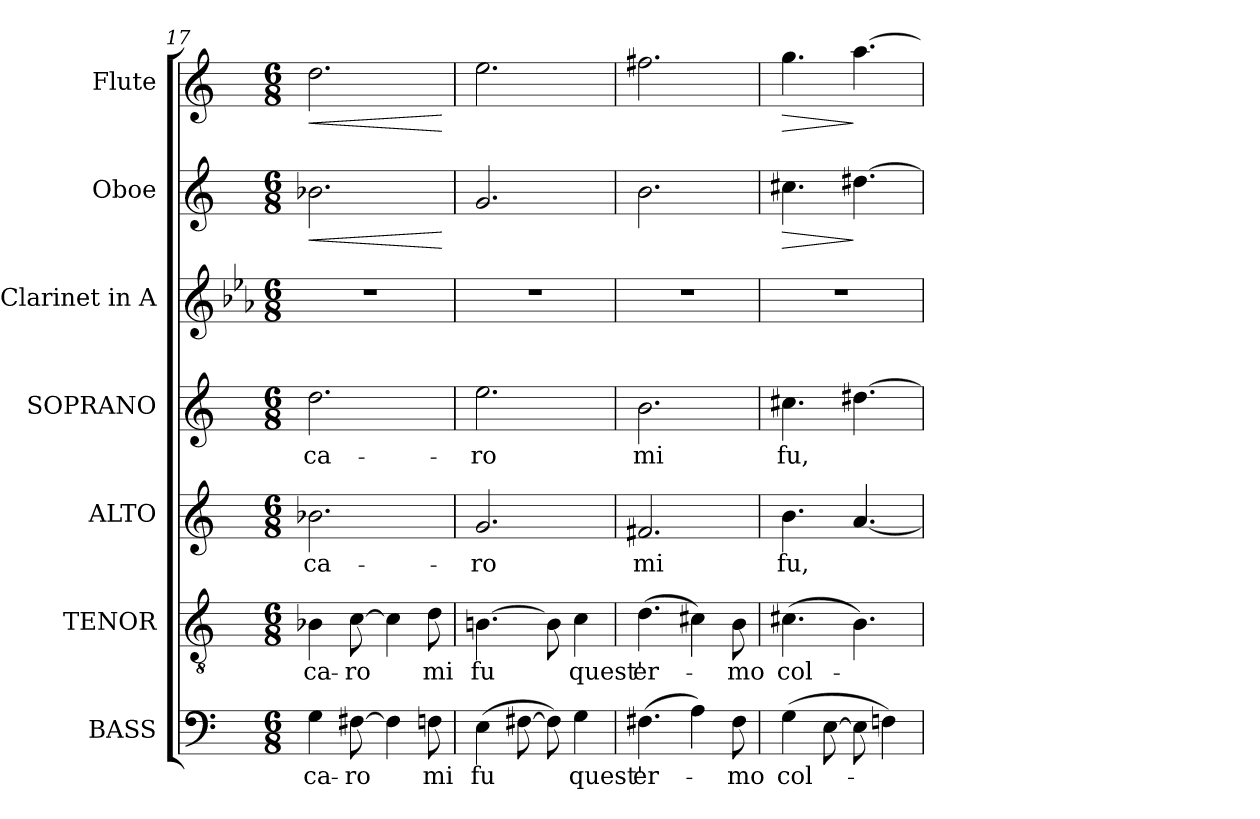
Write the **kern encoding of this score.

**kern	**text	**kern	**text	**kern	**text	**kern	**text	**kern	**kern	**dynam	**kern	**dynam
*part7	*part7	*part6	*part6	*part5	*part5	*part4	*part4	*part3	*part2	*part2	*part1	*part1
*staff7	*staff7	*staff6	*staff6	*staff5	*staff5	*staff4	*staff4	*staff3	*staff2	*staff2	*staff1	*staff1
*I"BASS	*	*I"TENOR	*	*I"ALTO	*	*I"SOPRANO	*	*I"Clarinet in A	*I"Oboe	*	*I"Flute	*
*I'B.	*	*I'T.	*	*I'A.	*	*I'S.	*	*I'Cl.	*I'Ob.	*	*I'Fl.	*
*clefF4	*	*clefGv2	*	*clefG2	*	*clefG2	*	*clefG2	*clefG2	*	*clefG2	*
*	*	*ITrd7c12	*	*	*	*	*	*ITrd2c3	*	*	*	*
*k[]	*	*k[]	*	*k[]	*	*k[]	*	*k[]	*k[]	*	*k[]	*
*C:	*	*C:	*	*C:	*	*C:	*	*C:	*C:	*	*C:	*
*M6/8	*	*M6/8	*	*M6/8	*	*M6/8	*	*M6/8	*M6/8	*	*M6/8	*
=17	=17	=17	=17	=17	=17	=17	=17	=17	=17	=17	=17	=17
!	!LO:LY:b:color=#000000	!	!	!	!	!	!	!	!	!	!	!
!	!	!	!LO:LY:b:color=#000000	!	!	!	!	!	!	!	!	!
!	!	!	!	!	!LO:LY:b:color=#000000	!	!	!	!	!	!	!
!	!	!	!	!	!	!	!LO:LY:b:color=#000000	!LO:N:vis=1	!	!LO:HP:b	!	!LO:HP:b
4Gi\	ca-	4BB-Xi\	ca-	2.b-Xi\	ca-	2.ddi\	ca-	2.r	2.b-Xi\	<	2.ddi\	<
!	!LO:LY:b:color=#000000	!	!	!	!	!	!	!	!	!	!	!
!	!	!	!LO:LY:b:color=#000000	!	!	!	!	!	!	!	!	!
[>8F#Xi\	-ro	[>8Ci\	-ro	.	.	.	.	.	.	.	.	.
4F#i\]	.	4Ci\]	.	.	.	.	.	.	.	.	.	.
!	!LO:LY:b:color=#000000	!	!	!	!	!	!	!	!	!	!	!
!	!	!	!LO:LY:b:color=#000000	!	!	!	!	!	!	!	!	!
8Fni\	mi	8Di\	mi	.	.	.	.	.	.	.	.	.
.	.	.	.	.	.	.	.	.	.	[	.	[
=18	=18	=18	=18	=18	=18	=18	=18	=18	=18	=18	=18	=18
!	!LO:LY:b:color=#000000	!	!	!	!	!	!	!	!	!	!	!
!	!	!	!LO:LY:b:color=#000000	!	!	!	!	!	!	!	!	!
!	!	!	!	!	!LO:LY:b:color=#000000	!	!	!	!	!	!	!
!	!	!	!	!	!	!	!LO:LY:b:color=#000000	!LO:N:vis=1	!	!	!	!
(4Ei\	fu	[>4.BBni\	fu	2.gi/	-ro	2.eei\	-ro	2.r	2.gi/	.	2.eei\	.
[>8F#Xi\	.	.	.	.	.	.	.	.	.	.	.	.
8F#i\])	.	8BBi\]	.	.	.	.	.	.	.	.	.	.
!	!LO:LY:b:color=#000000	!	!	!	!	!	!	!	!	!	!	!
!	!	!	!LO:LY:b:color=#000000	!	!	!	!	!	!	!	!	!
4Gi\	quest'	4Ci\	quest'	.	.	.	.	.	.	.	.	.
=19	=19	=19	=19	=19	=19	=19	=19	=19	=19	=19	=19	=19
!	!LO:LY:b:color=#000000	!	!	!	!	!	!	!	!	!	!	!
!	!	!	!LO:LY:b:color=#000000	!	!	!	!	!	!	!	!	!
!	!	!	!	!	!LO:LY:b:color=#000000	!	!	!	!	!	!	!
!	!	!	!	!	!	!	!LO:LY:b:color=#000000	!LO:N:vis=1	!	!	!	!
(4.F#Xi\	er-	(4.Di\	er-	2.f#Xi/	mi	2.bi\	mi	2.r	2.bi\	.	2.ff#Xi\	.
4Ai\)	.	4C#Xi\)	.	.	.	.	.	.	.	.	.	.
!	!LO:LY:b:color=#000000	!	!	!	!	!	!	!	!	!	!	!
!	!	!	!LO:LY:b:color=#000000	!	!	!	!	!	!	!	!	!
8F#i\	-mo	8BBi\	-mo	.	.	.	.	.	.	.	.	.
=20	=20	=20	=20	=20	=20	=20	=20	=20	=20	=20	=20	=20
!	!LO:LY:b:color=#000000	!	!	!	!	!	!	!	!	!	!	!
!	!	!	!LO:LY:b:color=#000000	!	!	!	!	!	!	!	!	!
!	!	!	!	!	!LO:LY:b:color=#000000	!	!	!	!	!	!	!
!	!	!	!	!	!	!	!LO:LY:b:color=#000000	!LO:N:vis=1	!	!LO:HP:b	!	!LO:HP:b
(4Gi\	col-	(4.C#Xi\	col-	4.bi\	fu,	4.cc#Xi\	fu,	2.r	4.cc#Xi\	>	4.ggi\	>
[>8Ei\	.	.	.	.	.	.	.	.	.	.	.	.
8Ei\]	.	4.BBi\)	.	[<4.ai/	.	[>4.dd#Xi\	.	.	[>4.dd#Xi\	]	[>4.aai\	]
4Fni\)	.	.	.	.	.	.	.	.	.	.	.	.
=	=	=	=	=	=	=	=	=	=	=	=	=
*-	*-	*-	*-	*-	*-	*-	*-	*-	*-	*-	*-	*-
